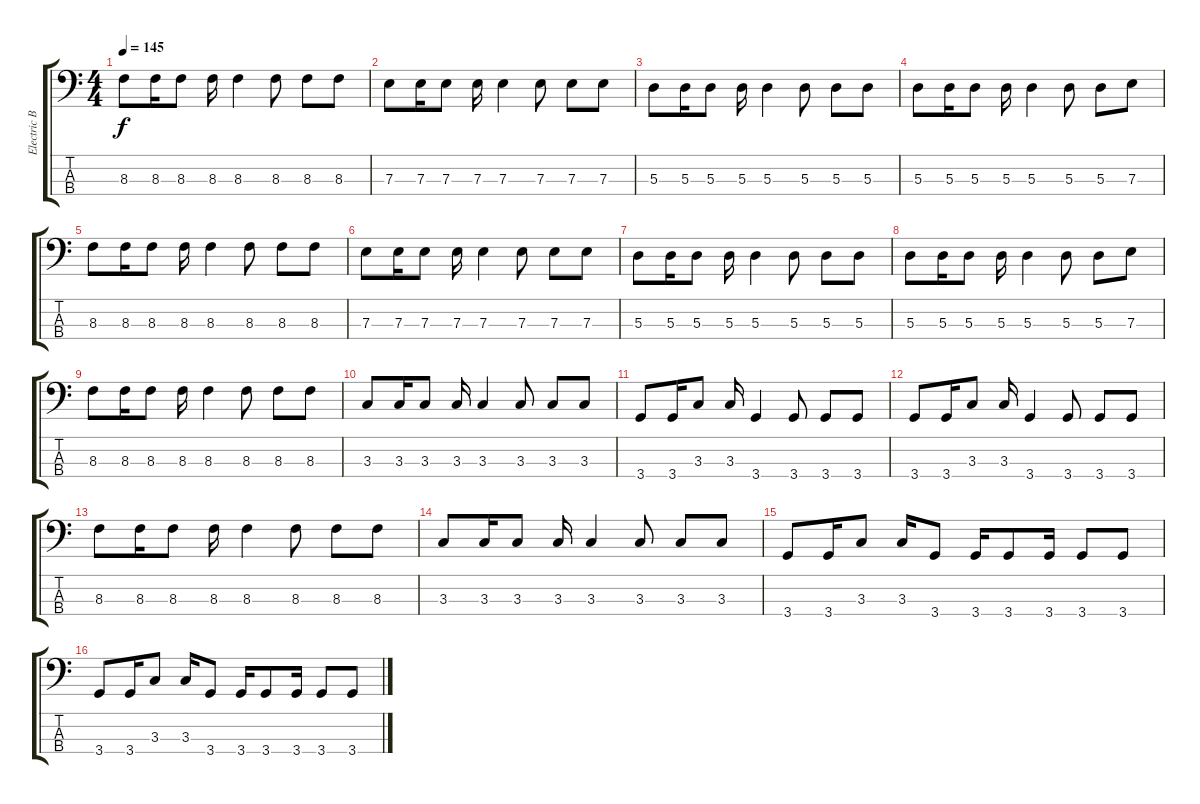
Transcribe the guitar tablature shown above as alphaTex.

\track ("Electric Bass" "Electric B") {solo instrument electricbasspick}
\staff {score tabs}
\tuning (G2 D2 A1 E1) {hide}
\ts (4 4)
\tempo 145
\clef f4
\ks c
8.3.8{dy f instrument electricbasspick} 8.3.16 8.3.8 8.3.16 8.3.4 8.3.8 8.3.8 8.3.8 |
7.3.8 7.3.16 7.3.8 7.3.16 7.3.4 7.3.8 7.3.8 7.3.8 |
5.3.8 5.3.16 5.3.8 5.3.16 5.3.4 5.3.8 5.3.8 5.3.8 |
5.3.8 5.3.16 5.3.8 5.3.16 5.3.4 5.3.8 5.3.8 7.3.8 |
8.3.8 8.3.16 8.3.8 8.3.16 8.3.4 8.3.8 8.3.8 8.3.8 |
7.3.8 7.3.16 7.3.8 7.3.16 7.3.4 7.3.8 7.3.8 7.3.8 |
5.3.8 5.3.16 5.3.8 5.3.16 5.3.4 5.3.8 5.3.8 5.3.8 |
5.3.8 5.3.16 5.3.8 5.3.16 5.3.4 5.3.8 5.3.8 7.3.8 |
8.3.8 8.3.16 8.3.8 8.3.16 8.3.4 8.3.8 8.3.8 8.3.8 |
3.3.8 3.3.16 3.3.8 3.3.16 3.3.4 3.3.8 3.3.8 3.3.8 |
3.4.8 3.4.16 3.3.8 3.3.16 3.4.4 3.4.8 3.4.8 3.4.8 |
3.4.8 3.4.16 3.3.8 3.3.16 3.4.4 3.4.8 3.4.8 3.4.8 |
8.3.8 8.3.16 8.3.8 8.3.16 8.3.4 8.3.8 8.3.8 8.3.8 |
3.3.8 3.3.16 3.3.8 3.3.16 3.3.4 3.3.8 3.3.8 3.3.8 |
3.4.8 3.4.16 3.3.8 3.3.16 3.4.8 3.4.16 3.4.8 3.4.16 3.4.8 3.4.8 |
3.4.8 3.4.16 3.3.8 3.3.16 3.4.8 3.4.16 3.4.8 3.4.16 3.4.8 3.4.8
